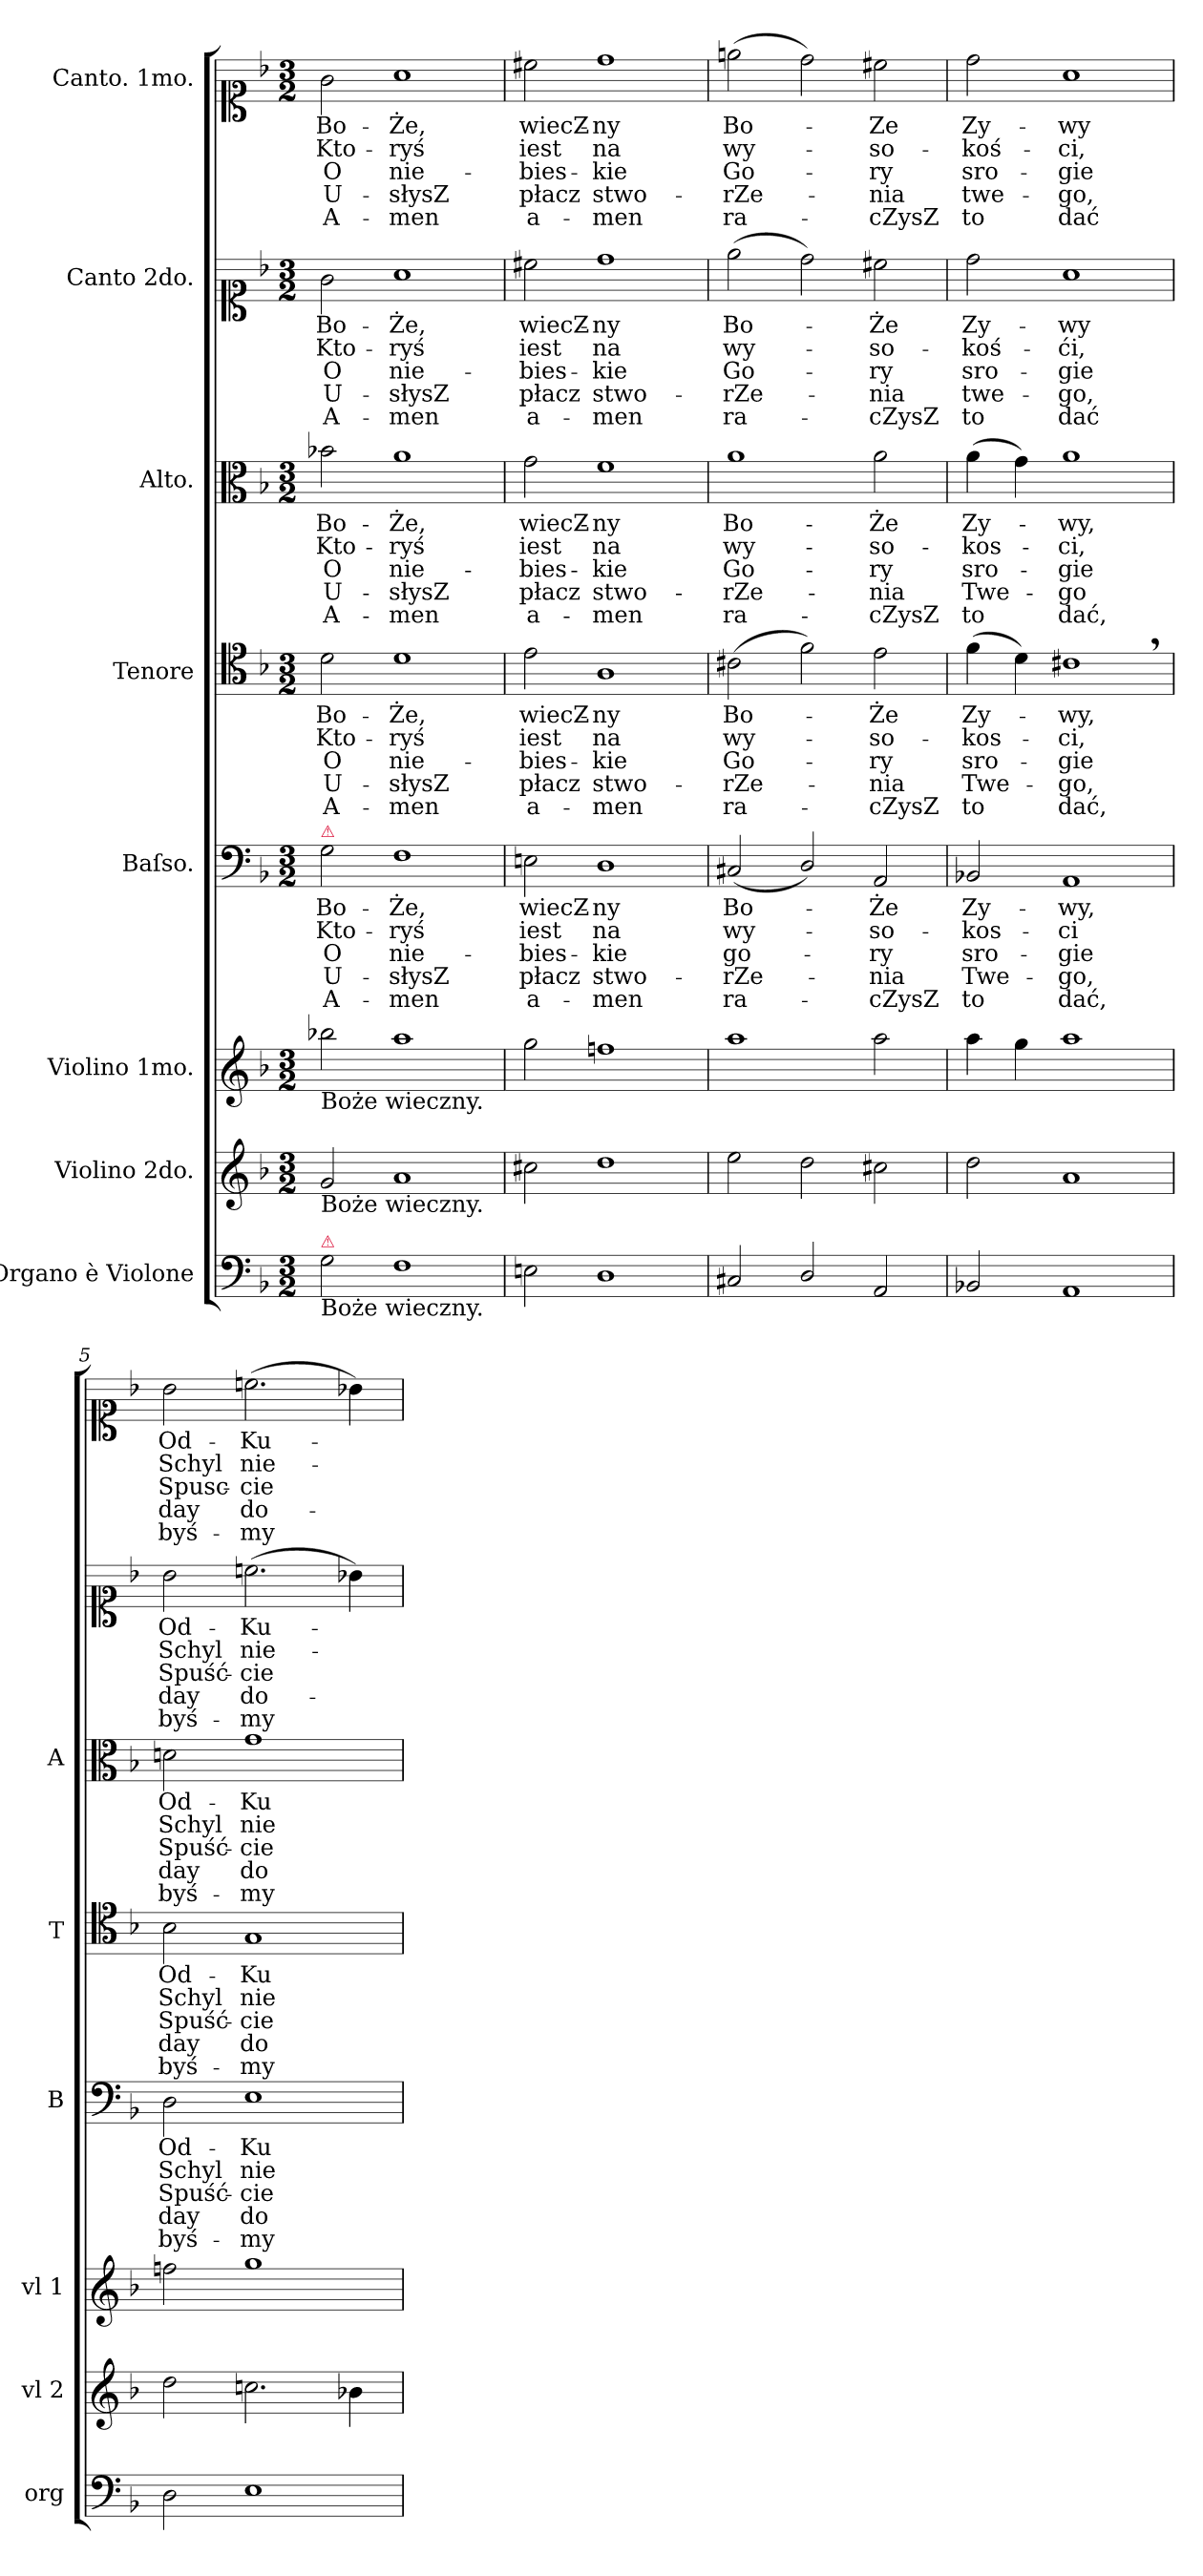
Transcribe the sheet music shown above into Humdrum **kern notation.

**kern	**kern	**kern	**kern	**text	**text	**text	**text	**text	**kern	**text	**text	**text	**text	**text	**kern	**text	**text	**text	**text	**text	**kern	**text	**text	**text	**text	**text	**kern	**text	**text	**text	**text	**text
*part8	*part7	*part6	*part5	*part5	*part5	*part5	*part5	*part5	*part4	*part4	*part4	*part4	*part4	*part4	*part3	*part3	*part3	*part3	*part3	*part3	*part2	*part2	*part2	*part2	*part2	*part2	*part1	*part1	*part1	*part1	*part1	*part1
*staff8	*staff7	*staff6	*staff5	*staff5	*staff5	*staff5	*staff5	*staff5	*staff4	*staff4	*staff4	*staff4	*staff4	*staff4	*staff3	*staff3	*staff3	*staff3	*staff3	*staff3	*staff2	*staff2	*staff2	*staff2	*staff2	*staff2	*staff1	*staff1	*staff1	*staff1	*staff1	*staff1
*I"Organo è Violone	*I"Violino 2do.	*I"Violino 1mo.	*I"Baſso.	*	*	*	*	*	*I"Tenore	*	*	*	*	*	*I"Alto.	*	*	*	*	*	*I"Canto 2do.	*	*	*	*	*	*I"Canto. 1mo.	*	*	*	*	*
*I'org	*I'vl 2	*I'vl 1	*I'B	*	*	*	*	*	*I'T	*	*	*	*	*	*I'A	*	*	*	*	*	*	*	*	*	*	*	*	*	*	*	*	*
*clefF4	*clefG2	*clefG2	*clefF4	*	*	*	*	*	*clefC4	*	*	*	*	*	*clefC3	*	*	*	*	*	*clefC1	*	*	*	*	*	*clefC1	*	*	*	*	*
*k[b-]	*k[b-]	*k[b-]	*k[b-]	*	*	*	*	*	*k[b-]	*	*	*	*	*	*k[b-]	*	*	*	*	*	*k[b-]	*	*	*	*	*	*k[b-]	*	*	*	*	*
*M3/2	*M3/2	*M3/2	*M3/2	*	*	*	*	*	*M3/2	*	*	*	*	*	*M3/2	*	*	*	*	*	*M3/2	*	*	*	*	*	*M3/2	*	*	*	*	*
=1	=1	=1	=1	=1	=1	=1	=1	=1	=1	=1	=1	=1	=1	=1	=1	=1	=1	=1	=1	=1	=1	=1	=1	=1	=1	=1	=1	=1	=1	=1	=1	=1
!	!	!	!LO:TX:a:color=crimson:t=⚠	!	!	!	!	!	!	!	!	!	!	!	!	!	!	!	!	!	!	!	!	!	!	!	!	!	!	!	!	!
!	!	!LO:TX:b:t=Boże wieczny.	!	!	!	!	!	!	!	!	!	!	!	!	!	!	!	!	!	!	!	!	!	!	!	!	!	!	!	!	!	!
!	!LO:TX:b:t=Boże wieczny.	!	!	!	!	!	!	!	!	!	!	!	!	!	!	!	!	!	!	!	!	!	!	!	!	!	!	!	!	!	!	!
!LO:TX:b:t=Boże wieczny.	!	!	!	!	!	!	!	!	!	!	!	!	!	!	!	!	!	!	!	!	!	!	!	!	!	!	!	!	!	!	!	!
!LO:TX:a:color=crimson:t=⚠	!	!	!	!	!	!	!	!	!	!	!	!	!	!	!	!	!	!	!	!	!	!	!	!	!	!	!	!	!	!	!	!
2G\	2g/	2bb-X\	2G\	Bo-	Kto-	O	U-	A-	2d\	Bo-	Kto-	O	U-	A-	2b-X\	Bo-	Kto-	O	U-	A-	2g\	Bo-	Kto-	O	U-	A-	2g\	Bo-	Kto-	O	U-	A-
1F\	1a/	1aa\	1F\	-Że,	-ryś	nie-	-słysZ	-men	1d\	-Że,	-ryś	nie-	-słysZ	-men	1a\	-Że,	-ryś	nie-	-słysZ	-men	1a\	-Że,	-ryś	nie-	-słysZ	-men	1a\	-Że,	-ryś	nie-	-słysZ	-men
=2	=2	=2	=2	=2	=2	=2	=2	=2	=2	=2	=2	=2	=2	=2	=2	=2	=2	=2	=2	=2	=2	=2	=2	=2	=2	=2	=2	=2	=2	=2	=2	=2
2En\	2cc#X\	2gg\	2En\	wiecZ-	iest	-bies-	płacz	a-	2e\	wiecZ-	iest	-bies-	płacz	a-	2g\	wiecZ-	iest	-bies-	płacz	a-	2cc#X\	wiecZ-	iest	-bies-	płacz	a-	2cc#X\	wiecZ-	iest	-bies-	płacz	a-
1D\	1dd\	1ffn\	1D\	-ny	na	-kie	stwo-	-men	1A\	-ny	na	-kie	stwo-	-men	1f\	-ny	na	-kie	stwo-	-men	1dd\	-ny	na	-kie	stwo-	-men	1dd\	-ny	na	-kie	stwo-	-men
=3	=3	=3	=3	=3	=3	=3	=3	=3	=3	=3	=3	=3	=3	=3	=3	=3	=3	=3	=3	=3	=3	=3	=3	=3	=3	=3	=3	=3	=3	=3	=3	=3
2C#X/	2ee\	1aa\	(2C#X/	Bo-	wy-	go-	-rZe-	ra-	(2c#X\	Bo-	wy-	Go-	-rZe-	ra-	1a\	Bo-	wy-	Go-	-rZe-	ra-	(2ee\	Bo-	wy-	Go-	-rZe-	ra-	(2een\	Bo-	wy-	Go-	-rZe-	ra-
2D/	2dd\	.	2D/)	.	.	.	.	.	2f\)	.	.	.	.	.	.	.	.	.	.	.	2dd\)	.	.	.	.	.	2dd\)	.	.	.	.	.
2AA/	2cc#X\	2aa\	2AA/	-Że	-so-	-ry	-nia	-cZysZ	2e\	-Że	-so-	-ry	-nia	-cZysZ	2a\	-Że	-so-	-ry	-nia	-cZysZ	2cc#X\	-Że	-so-	-ry	-nia	-cZysZ	2cc#X\	-Ze	-so-	-ry	-nia	-cZysZ
=4	=4	=4	=4	=4	=4	=4	=4	=4	=4	=4	=4	=4	=4	=4	=4	=4	=4	=4	=4	=4	=4	=4	=4	=4	=4	=4	=4	=4	=4	=4	=4	=4
2BB-X/	2dd\	4aa\	2BB-X/	Zy-	-kos-	sro-	Twe-	to	(4f\	Zy-	-kos-	sro-	Twe-	to	(4a\	Zy-	-kos-	sro-	Twe-	to	2dd\	Zy-	-koś-	sro-	twe-	to	2dd\	Zy-	-koś-	sro-	twe-	to
.	.	4gg\	.	.	.	.	.	.	4d\)	.	.	.	.	.	4g\)	.	.	.	.	.	.	.	.	.	.	.	.	.	.	.	.	.
1AA/	1a/	1aa\	1AA/	-wy,	-ci	-gie	-go,	dać,	1c#X,\	-wy,	-ci,	-gie	-go,	dać,	1a\	-wy,	-ci,	-gie	-go	dać,	1a\	-wy	-ći,	-gie	-go,	dać	1a\	-wy	-ci,	-gie	-go,	dać
=5	=5	=5	=5	=5	=5	=5	=5	=5	=5	=5	=5	=5	=5	=5	=5	=5	=5	=5	=5	=5	=5	=5	=5	=5	=5	=5	=5	=5	=5	=5	=5	=5
2D\	2dd\	2ffn\	2D\	Od-	Schyl	Spuść-	day	byś-	2B-\	Od-	Schyl	Spuść-	day	byś-	2dn\	Od-	Schyl	Spuść-	day	byś-	2b-\	Od-	Schyl	Spuść-	day	byś-	2b-\	Od-	Schyl	Spusc-	day	byś-
1E\	2.ccn\	1gg\	1E\	-Ku-	nie-	-cie	do-	-my	1G/	-Ku-	nie-	-cie	do-	-my	1g\	-Ku-	nie-	-cie	do-	-my	(2.ccn\	-Ku-	nie-	-cie	do-	-my	(2.ccn\	-Ku-	nie-	-cie	do-	-my
.	4b-X\	.	.	.	.	.	.	.	.	.	.	.	.	.	.	.	.	.	.	.	4b-X\)	.	.	.	.	.	4b-X\)	.	.	.	.	.
=	=	=	=	=	=	=	=	=	=	=	=	=	=	=	=	=	=	=	=	=	=	=	=	=	=	=	=	=	=	=	=	=
*-	*-	*-	*-	*-	*-	*-	*-	*-	*-	*-	*-	*-	*-	*-	*-	*-	*-	*-	*-	*-	*-	*-	*-	*-	*-	*-	*-	*-	*-	*-	*-	*-
